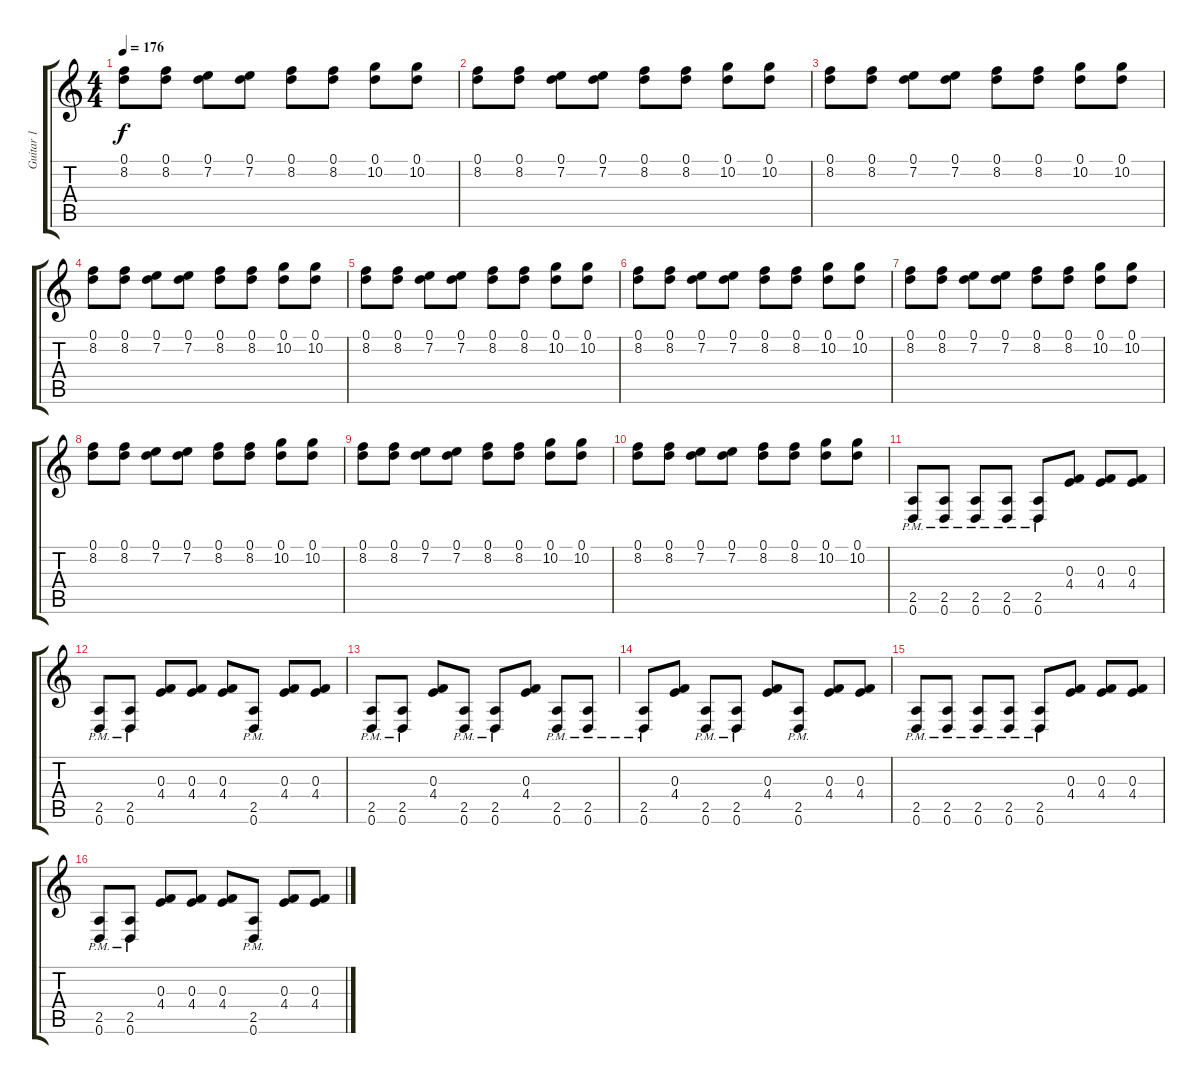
\track ("Guitar 1" "Guitar 1") {instrument distortionguitar}
\staff {score tabs}
\tuning (D4 A3 F3 C3 G2 D2) {hide}
\ts (4 4)
\tempo 176
\clef g2
\ks c
(0.1 8.2).8{dy f} (0.1 8.2).8 (0.1 7.2).8 (0.1 7.2).8 (0.1 8.2).8 (0.1 8.2).8 (0.1 10.2).8 (0.1 10.2).8 |
(0.1 8.2).8 (0.1 8.2).8 (0.1 7.2).8 (0.1 7.2).8 (0.1 8.2).8 (0.1 8.2).8 (0.1 10.2).8 (0.1 10.2).8 |
(0.1 8.2).8 (0.1 8.2).8 (0.1 7.2).8 (0.1 7.2).8 (0.1 8.2).8 (0.1 8.2).8 (0.1 10.2).8 (0.1 10.2).8 |
(0.1 8.2).8 (0.1 8.2).8 (0.1 7.2).8 (0.1 7.2).8 (0.1 8.2).8 (0.1 8.2).8 (0.1 10.2).8 (0.1 10.2).8 |
(0.1 8.2).8 (0.1 8.2).8 (0.1 7.2).8 (0.1 7.2).8 (0.1 8.2).8 (0.1 8.2).8 (0.1 10.2).8 (0.1 10.2).8 |
(0.1 8.2).8 (0.1 8.2).8 (0.1 7.2).8 (0.1 7.2).8 (0.1 8.2).8 (0.1 8.2).8 (0.1 10.2).8 (0.1 10.2).8 |
(0.1 8.2).8 (0.1 8.2).8 (0.1 7.2).8 (0.1 7.2).8 (0.1 8.2).8 (0.1 8.2).8 (0.1 10.2).8 (0.1 10.2).8 |
(0.1 8.2).8 (0.1 8.2).8 (0.1 7.2).8 (0.1 7.2).8 (0.1 8.2).8 (0.1 8.2).8 (0.1 10.2).8 (0.1 10.2).8 |
(0.1 8.2).8 (0.1 8.2).8 (0.1 7.2).8 (0.1 7.2).8 (0.1 8.2).8 (0.1 8.2).8 (0.1 10.2).8 (0.1 10.2).8 |
(0.1 8.2).8 (0.1 8.2).8 (0.1 7.2).8 (0.1 7.2).8 (0.1 8.2).8 (0.1 8.2).8 (0.1 10.2).8 (0.1 10.2).8 |
(2.5{pm} 0.6{pm}).8 (2.5{pm} 0.6{pm}).8 (2.5{pm} 0.6{pm}).8 (2.5{pm} 0.6{pm}).8 (2.5{pm} 0.6{pm}).8 (0.3 4.4).8 (0.3 4.4).8 (0.3 4.4).8 |
(2.5{pm} 0.6{pm}).8 (2.5{pm} 0.6{pm}).8 (0.3 4.4).8 (0.3 4.4).8 (0.3 4.4).8 (2.5{pm} 0.6{pm}).8 (0.3 4.4).8 (0.3 4.4).8 |
(2.5{pm} 0.6{pm}).8 (2.5{pm} 0.6{pm}).8 (0.3 4.4).8 (2.5{pm} 0.6{pm}).8 (2.5{pm} 0.6{pm}).8 (0.3 4.4).8 (2.5{pm} 0.6{pm}).8 (2.5{pm} 0.6{pm}).8 |
(2.5{pm} 0.6{pm}).8 (0.3 4.4).8 (2.5{pm} 0.6{pm}).8 (2.5{pm} 0.6{pm}).8 (0.3 4.4).8 (2.5{pm} 0.6{pm}).8 (0.3 4.4).8 (0.3 4.4).8 |
(2.5{pm} 0.6{pm}).8 (2.5{pm} 0.6{pm}).8 (2.5{pm} 0.6{pm}).8 (2.5{pm} 0.6{pm}).8 (2.5{pm} 0.6{pm}).8 (0.3 4.4).8 (0.3 4.4).8 (0.3 4.4).8 |
(2.5{pm} 0.6{pm}).8 (2.5{pm} 0.6{pm}).8 (0.3 4.4).8 (0.3 4.4).8 (0.3 4.4).8 (2.5{pm} 0.6{pm}).8 (0.3 4.4).8 (0.3 4.4).8
